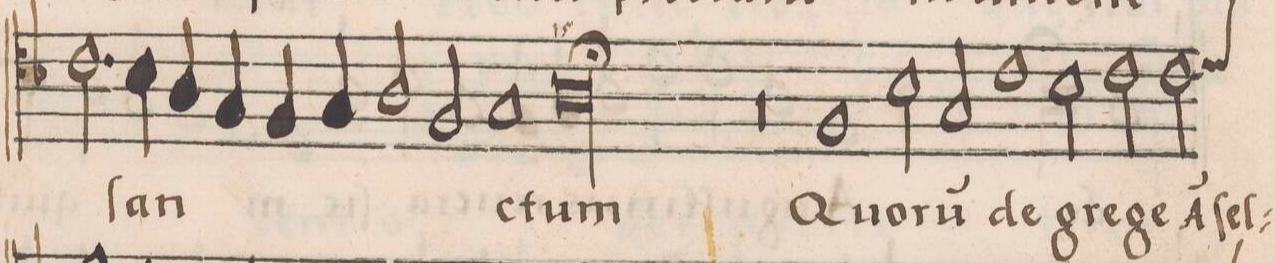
**kern	**text	**text
*I"ALTVS	*	*
*clefC4	*	*
*k[b-]	*	*
*met(C)	*	*
*M2/1	*	*
2.c\	.	.
4B-\	ſan-	.
4A/	.	.
4G/	.	.
4F/	.	.
4G/	.	.
=25-	=25-	=25-
2A/	.	.
2F/	.	.
1G	.	.
=26-	=26-	=26-
0A;l	-ctum	.
=27-	=27-	=27-
0r	.	.
=28-	=28-	=28-
1F	Quo-	.
2B-\	-ru(m)	.
2G/	de	.
=29-	=29-	=29-
1c	gre-	.
2B-\	-ge	.
2c\	A(n)-	.
=30-	=30-	=30-
*custos:d	*	*
2c\	-ſel-	.
*-	*-	*-
